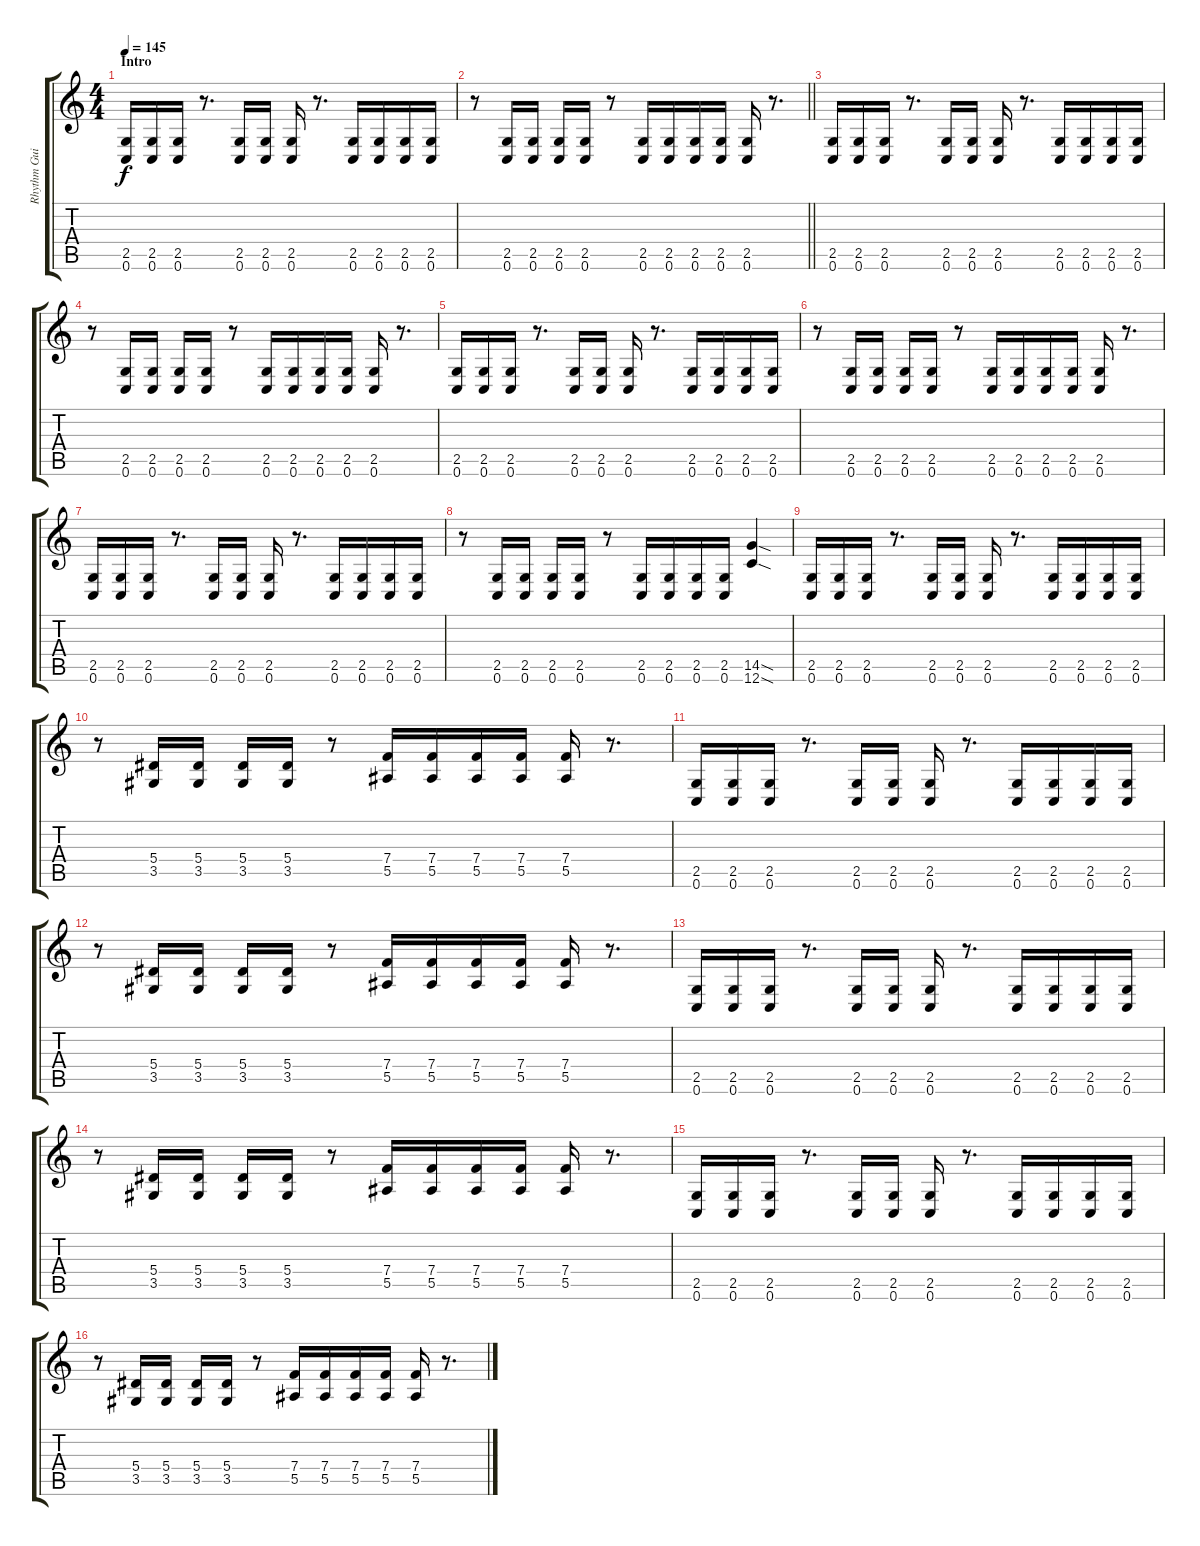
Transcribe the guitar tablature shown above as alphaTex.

\track ("Rhythm Guitar 1" "Rhythm Gui") {instrument distortionguitar}
\staff {score tabs}
\tuning (C4 G3 Eb3 Bb2 F2 C2) {hide}
\ts (4 4)
\section ("" "Intro")
\tempo 145
\clef g2
\ks c
(2.5 0.6).16{dy f} (2.5 0.6).16 (2.5 0.6).16 r.8{d} (2.5 0.6).16 (2.5 0.6).16 (2.5 0.6).16 r.8{d} (2.5 0.6).16 (2.5 0.6).16 (2.5 0.6).16 (2.5 0.6).16 |
\barLineRight lightlight
r.8 (2.5 0.6).16 (2.5 0.6).16 (2.5 0.6).16 (2.5 0.6).16 r.8 (2.5 0.6).16 (2.5 0.6).16 (2.5 0.6).16 (2.5 0.6).16 (2.5 0.6).16 r.8{d} |
(2.5 0.6).16 (2.5 0.6).16 (2.5 0.6).16 r.8{d} (2.5 0.6).16 (2.5 0.6).16 (2.5 0.6).16 r.8{d} (2.5 0.6).16 (2.5 0.6).16 (2.5 0.6).16 (2.5 0.6).16 |
r.8 (2.5 0.6).16 (2.5 0.6).16 (2.5 0.6).16 (2.5 0.6).16 r.8 (2.5 0.6).16 (2.5 0.6).16 (2.5 0.6).16 (2.5 0.6).16 (2.5 0.6).16 r.8{d} |
(2.5 0.6).16 (2.5 0.6).16 (2.5 0.6).16 r.8{d} (2.5 0.6).16 (2.5 0.6).16 (2.5 0.6).16 r.8{d} (2.5 0.6).16 (2.5 0.6).16 (2.5 0.6).16 (2.5 0.6).16 |
r.8 (2.5 0.6).16 (2.5 0.6).16 (2.5 0.6).16 (2.5 0.6).16 r.8 (2.5 0.6).16 (2.5 0.6).16 (2.5 0.6).16 (2.5 0.6).16 (2.5 0.6).16 r.8{d} |
(2.5 0.6).16 (2.5 0.6).16 (2.5 0.6).16 r.8{d} (2.5 0.6).16 (2.5 0.6).16 (2.5 0.6).16 r.8{d} (2.5 0.6).16 (2.5 0.6).16 (2.5 0.6).16 (2.5 0.6).16 |
r.8 (2.5 0.6).16 (2.5 0.6).16 (2.5 0.6).16 (2.5 0.6).16 r.8 (2.5 0.6).16 (2.5 0.6).16 (2.5 0.6).16 (2.5 0.6).16 (14.5{sod} 12.6{sod}).4 |
(2.5 0.6).16 (2.5 0.6).16 (2.5 0.6).16 r.8{d} (2.5 0.6).16 (2.5 0.6).16 (2.5 0.6).16 r.8{d} (2.5 0.6).16 (2.5 0.6).16 (2.5 0.6).16 (2.5 0.6).16 |
r.8 (5.4 3.5).16 (5.4 3.5).16 (5.4 3.5).16 (5.4 3.5).16 r.8 (7.4 5.5).16 (7.4 5.5).16 (7.4 5.5).16 (7.4 5.5).16 (7.4 5.5).16 r.8{d} |
(2.5 0.6).16 (2.5 0.6).16 (2.5 0.6).16 r.8{d} (2.5 0.6).16 (2.5 0.6).16 (2.5 0.6).16 r.8{d} (2.5 0.6).16 (2.5 0.6).16 (2.5 0.6).16 (2.5 0.6).16 |
r.8 (5.4 3.5).16 (5.4 3.5).16 (5.4 3.5).16 (5.4 3.5).16 r.8 (7.4 5.5).16 (7.4 5.5).16 (7.4 5.5).16 (7.4 5.5).16 (7.4 5.5).16 r.8{d} |
(2.5 0.6).16 (2.5 0.6).16 (2.5 0.6).16 r.8{d} (2.5 0.6).16 (2.5 0.6).16 (2.5 0.6).16 r.8{d} (2.5 0.6).16 (2.5 0.6).16 (2.5 0.6).16 (2.5 0.6).16 |
r.8 (5.4 3.5).16 (5.4 3.5).16 (5.4 3.5).16 (5.4 3.5).16 r.8 (7.4 5.5).16 (7.4 5.5).16 (7.4 5.5).16 (7.4 5.5).16 (7.4 5.5).16 r.8{d} |
(2.5 0.6).16 (2.5 0.6).16 (2.5 0.6).16 r.8{d} (2.5 0.6).16 (2.5 0.6).16 (2.5 0.6).16 r.8{d} (2.5 0.6).16 (2.5 0.6).16 (2.5 0.6).16 (2.5 0.6).16 |
r.8 (5.4 3.5).16 (5.4 3.5).16 (5.4 3.5).16 (5.4 3.5).16 r.8 (7.4 5.5).16 (7.4 5.5).16 (7.4 5.5).16 (7.4 5.5).16 (7.4 5.5).16 r.8{d}
